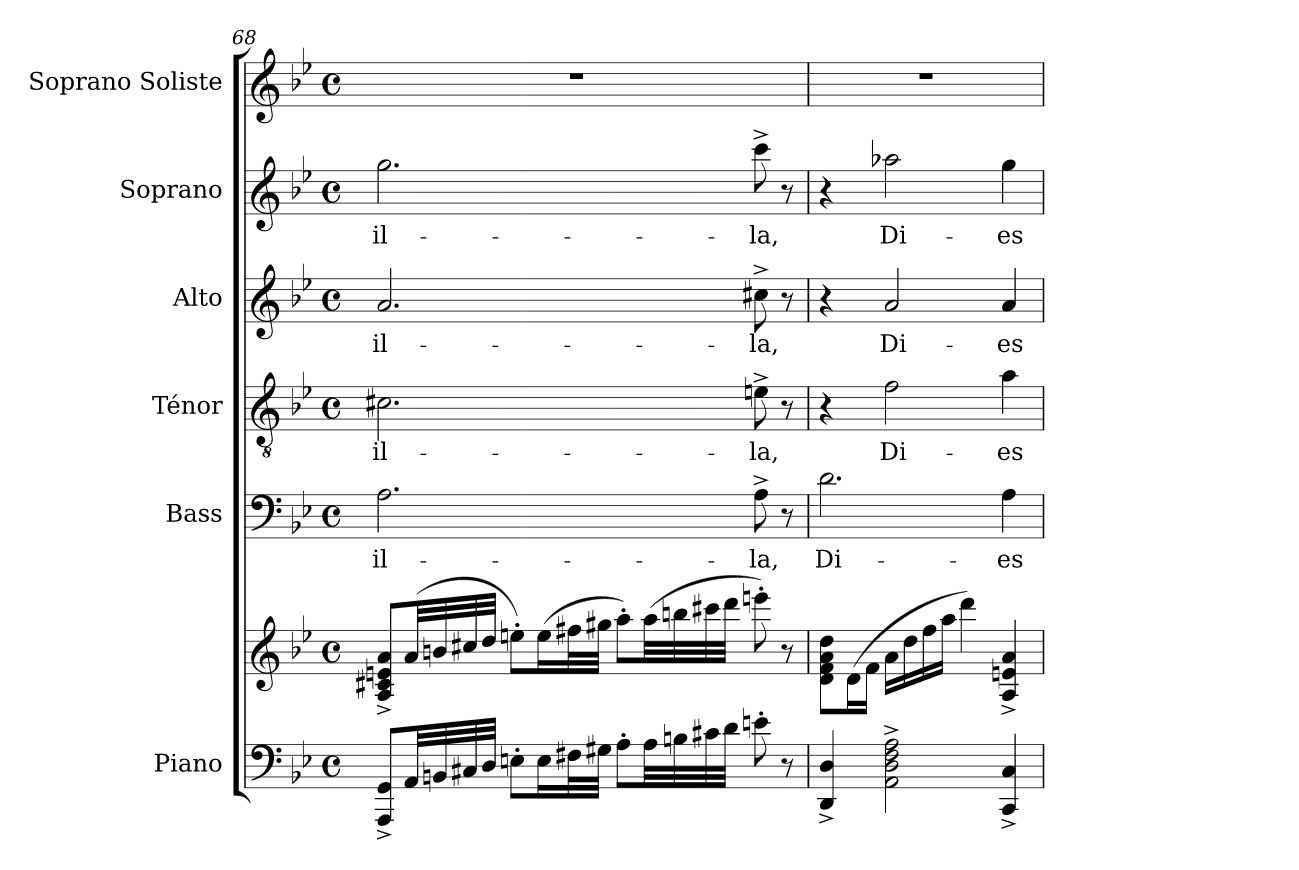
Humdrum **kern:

**kern	**kern	**kern	**text	**kern	**text	**kern	**text	**kern	**text	**kern
*part6	*part6	*part5	*part5	*part4	*part4	*part3	*part3	*part2	*part2	*part1
*staff7	*staff6	*staff5	*staff5	*staff4	*staff4	*staff3	*staff3	*staff2	*staff2	*staff1
*I"Piano	*	*I"Bass	*	*I"Ténor	*	*I"Alto	*	*I"Soprano	*	*I"Soprano Soliste
*I'Pno.	*	*I'B.	*	*I'T.	*	*I'A.	*	*I'S.	*	*
!!LO:LB:g=z
*clefF4	*clefG2	*clefF4	*	*clefGv2	*	*clefG2	*	*clefG2	*	*clefG2
*	*	*	*	*	*	*	*	*ITrd2c3	*	*
*k[b-e-]	*k[b-e-]	*k[b-e-]	*	*k[b-e-]	*	*k[b-e-]	*	*k[f#]	*	*k[b-e-]
*M4/4	*M4/4	*M4/4	*	*M4/4	*	*M4/4	*	*M4/4	*	*M4/4
*met(c)	*met(c)	*met(c)	*	*met(c)	*	*met(c)	*	*met(c)	*	*met(c)
=68	=68	=68	=68	=68	=68	=68	=68	=68	=68	=68
8AAA/^ 8GG/^L	8A/^ 8c#X/^ 8en/^ 8a/^L	2.A\	il-	2.c#X\	il-	2.a/	il-	2.eei\	il-	1r
32AA/LL	(32a/LL	.	.	.	.	.	.	.	.	.
32BBn/	32bn/	.	.	.	.	.	.	.	.	.
32C#X/	32cc#X/	.	.	.	.	.	.	.	.	.
32D/JJJ	32dd/JJJ	.	.	.	.	.	.	.	.	.
8En'\L	8een'\L)	.	.	.	.	.	.	.	.	.
16E\L	(16ee\L	.	.	.	.	.	.	.	.	.
32F#X\L	32ff#X\L	.	.	.	.	.	.	.	.	.
32G#X\JJJ	32gg#X\JJJ	.	.	.	.	.	.	.	.	.
8A'\L	8aa'\L)	.	.	.	.	.	.	.	.	.
32A\LL	(32aa\LL	.	.	.	.	.	.	.	.	.
32Bn\	32bbn\	.	.	.	.	.	.	.	.	.
32c#X\	32ccc#X\	.	.	.	.	.	.	.	.	.
32d\JJJ	32ddd\JJJ	.	.	.	.	.	.	.	.	.
8en'\	8eeen'\)	8A^\	-la,	8en^\	-la,	8cc#X^\	-la,	8aa^i\	-la,	.
8r	8r	8r	.	8r	.	8r	.	8r	.	.
=69	=69	=69	=69	=69	=69	=69	=69	=69	=69	=69
4DD/^ 4D/^	8d\ 8f\ 8a\ 8dd\L	2.d\	Di-	4r	.	4r	.	4r	.	1r
.	(16d\L	.	.	.	.	.	.	.	.	.
.	16f\JJ	.	.	.	.	.	.	.	.	.
2AA\^ 2D\^ 2F\^ 2A\^	16a\LL	.	.	2f\	Di-	2a/	Di-	2ffni\	Di-	.
.	16dd\	.	.	.	.	.	.	.	.	.
.	16ff\	.	.	.	.	.	.	.	.	.
.	16aa\JJ	.	.	.	.	.	.	.	.	.
.	4ddd\)	.	.	.	.	.	.	.	.	.
4CC/^ 4C/^	4A/^ 4en/^ 4a/^	4A\	-es	4a\	-es	4a/	-es	4eei\	-es	.
=	=	=	=	=	=	=	=	=	=	=
*-	*-	*-	*-	*-	*-	*-	*-	*-	*-	*-
